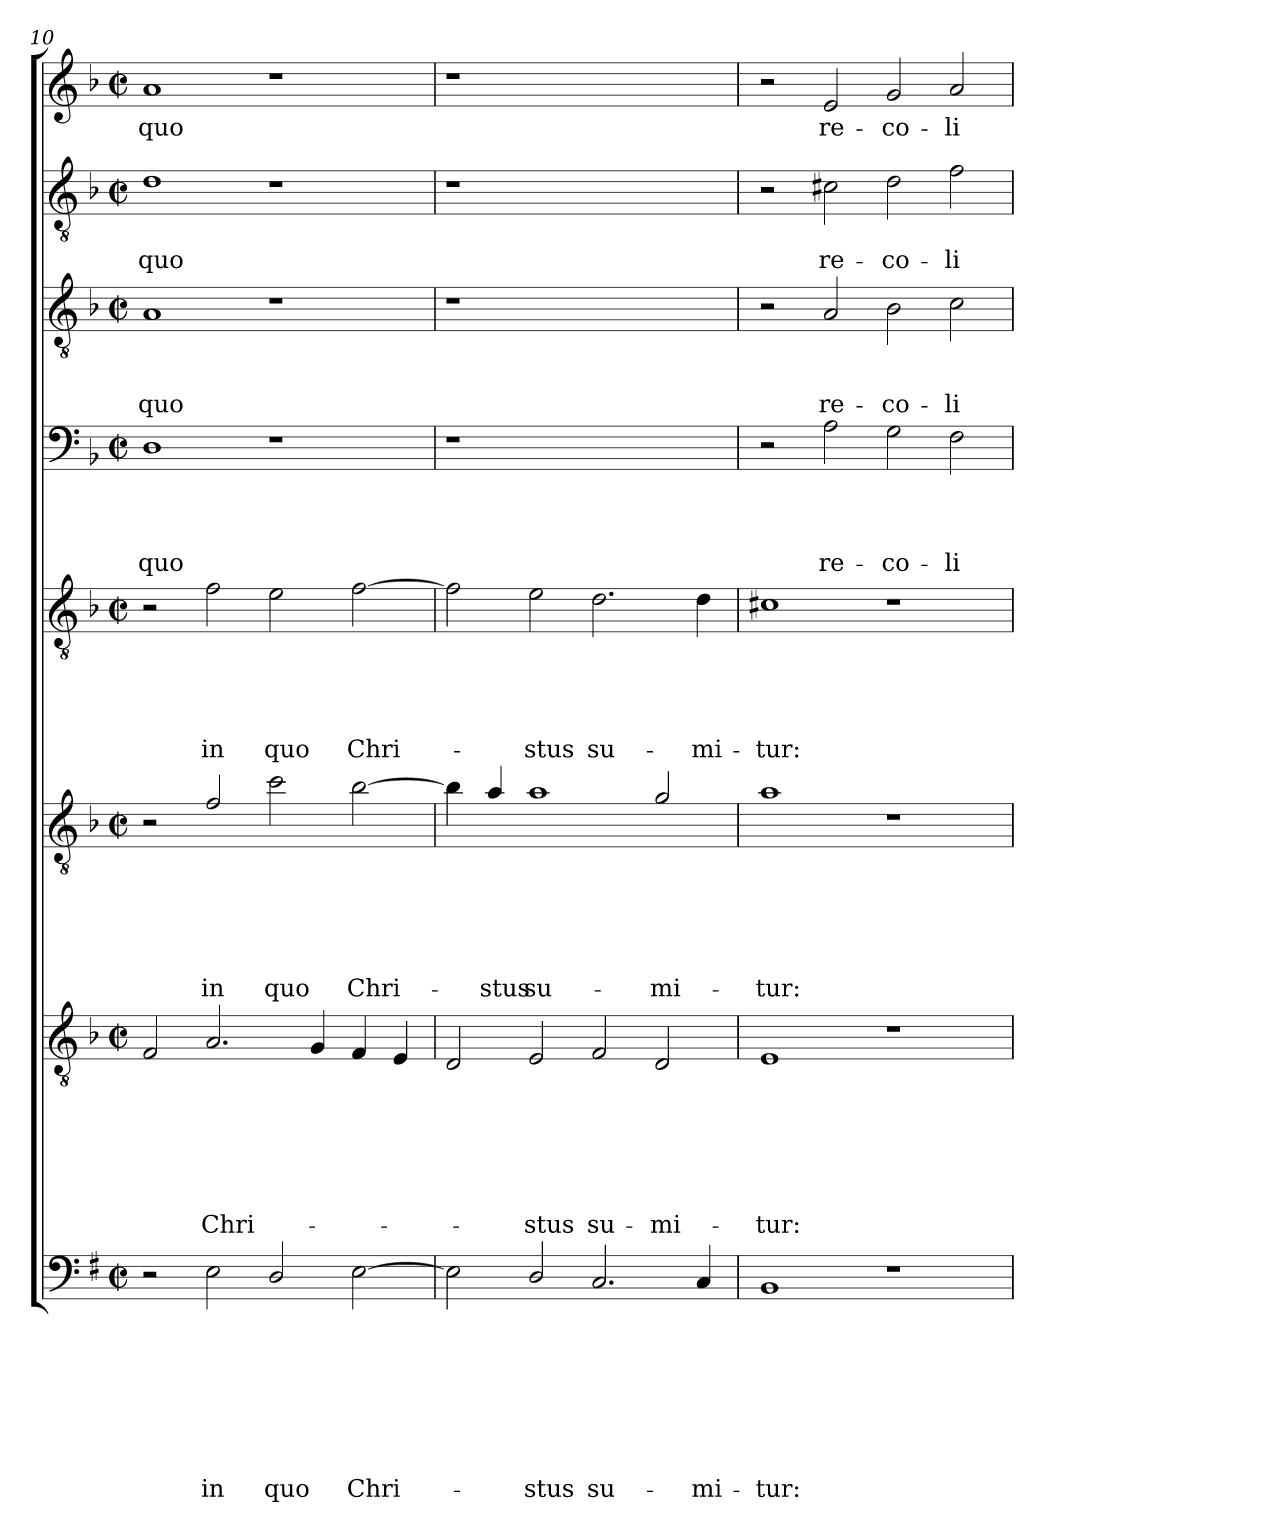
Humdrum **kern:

**kern	**text	**text	**text	**text	**text	**text	**text	**text	**kern	**text	**text	**text	**text	**text	**text	**text	**kern	**text	**text	**text	**text	**text	**text	**kern	**text	**text	**text	**text	**text	**kern	**text	**text	**text	**text	**kern	**text	**text	**text	**kern	**text	**text	**kern	**text
*part8	*part8	*part8	*part8	*part8	*part8	*part8	*part8	*part8	*part7	*part7	*part7	*part7	*part7	*part7	*part7	*part7	*part6	*part6	*part6	*part6	*part6	*part6	*part6	*part5	*part5	*part5	*part5	*part5	*part5	*part4	*part4	*part4	*part4	*part4	*part3	*part3	*part3	*part3	*part2	*part2	*part2	*part1	*part1
*staff8	*staff8	*staff8	*staff8	*staff8	*staff8	*staff8	*staff8	*staff8	*staff7	*staff7	*staff7	*staff7	*staff7	*staff7	*staff7	*staff7	*staff6	*staff6	*staff6	*staff6	*staff6	*staff6	*staff6	*staff5	*staff5	*staff5	*staff5	*staff5	*staff5	*staff4	*staff4	*staff4	*staff4	*staff4	*staff3	*staff3	*staff3	*staff3	*staff2	*staff2	*staff2	*staff1	*staff1
*clefF4	*	*	*	*	*	*	*	*	*clefGv2	*	*	*	*	*	*	*	*clefGv2	*	*	*	*	*	*	*clefGv2	*	*	*	*	*	*clefF4	*	*	*	*	*clefGv2	*	*	*	*clefGv2	*	*	*clefG2	*
*ITrd1c2	*	*	*	*	*	*	*	*	*	*	*	*	*	*	*	*	*ITrd8c14	*	*	*	*	*	*	*	*	*	*	*	*	*	*	*	*	*	*	*	*	*	*	*	*	*	*
*k[b-]	*	*	*	*	*	*	*	*	*k[b-]	*	*	*	*	*	*	*	*k[b-]	*	*	*	*	*	*	*k[b-]	*	*	*	*	*	*k[b-]	*	*	*	*	*k[b-]	*	*	*	*k[b-]	*	*	*k[b-]	*
*d:	*	*	*	*	*	*	*	*	*d:	*	*	*	*	*	*	*	*d:	*	*	*	*	*	*	*d:	*	*	*	*	*	*d:	*	*	*	*	*d:	*	*	*	*d:	*	*	*d:	*
*M2/2	*	*	*	*	*	*	*	*	*M2/2	*	*	*	*	*	*	*	*M2/2	*	*	*	*	*	*	*M2/2	*	*	*	*	*	*M2/2	*	*	*	*	*M2/2	*	*	*	*M2/2	*	*	*M2/2	*
*met(c|)	*	*	*	*	*	*	*	*	*met(c|)	*	*	*	*	*	*	*	*met(c|)	*	*	*	*	*	*	*met(c|)	*	*	*	*	*	*met(c|)	*	*	*	*	*met(c|)	*	*	*	*met(c|)	*	*	*met(c|)	*
=10	=10	=10	=10	=10	=10	=10	=10	=10	=10	=10	=10	=10	=10	=10	=10	=10	=10	=10	=10	=10	=10	=10	=10	=10	=10	=10	=10	=10	=10	=10	=10	=10	=10	=10	=10	=10	=10	=10	=10	=10	=10	=10	=10
!	!	!	!	!	!	!	!	!	!	!	!	!	!	!	!	!	!	!	!	!	!	!	!	!	!	!	!	!	!	!	!	!	!	!LO:LY:b	!	!	!	!LO:LY:b	!	!	!LO:LY:b	!	!LO:LY:b
2r	.	.	.	.	.	.	.	.	2F/	.	.	.	.	.	.	.	2r	.	.	.	.	.	.	2r	.	.	.	.	.	1D	.	.	.	quo	1A	.	.	quo	1d	.	quo	1a	quo
!	!	!	!	!	!	!	!	!LO:LY:b	!	!	!	!	!	!	!	!LO:LY:b	!	!	!	!	!	!	!LO:LY:b	!	!	!	!	!	!LO:LY:b	!	!	!	!	!	!	!	!	!	!	!	!	!	!
2D\	.	.	.	.	.	.	.	in	2.A/	.	.	.	.	.	.	Chri-	2F/	.	.	.	.	.	in	2f\	.	.	.	.	in	.	.	.	.	.	.	.	.	.	.	.	.	.	.
!	!	!	!	!	!	!	!	!LO:LY:b	!	!	!	!	!	!	!	!	!	!	!	!	!	!	!LO:LY:b	!	!	!	!	!	!LO:LY:b	!	!	!	!	!	!	!	!	!	!	!	!	!	!
2C/	.	.	.	.	.	.	.	quo	.	.	.	.	.	.	.	.	2c\	.	.	.	.	.	quo	2e\	.	.	.	.	quo	1r	.	.	.	.	1r	.	.	.	1r	.	.	1r	.
.	.	.	.	.	.	.	.	.	4G/	.	.	.	.	.	.	.	.	.	.	.	.	.	.	.	.	.	.	.	.	.	.	.	.	.	.	.	.	.	.	.	.	.	.
!	!	!	!	!	!	!	!	!LO:LY:b	!	!	!	!	!	!	!	!	!	!	!	!	!	!	!LO:LY:b	!	!	!	!	!	!LO:LY:b	!	!	!	!	!	!	!	!	!	!	!	!	!	!
[2D\	.	.	.	.	.	.	.	Chri-	4F/	.	.	.	.	.	.	.	[2B-\	.	.	.	.	.	Chri-	[2f\	.	.	.	.	Chri-	.	.	.	.	.	.	.	.	.	.	.	.	.	.
.	.	.	.	.	.	.	.	.	4E/	.	.	.	.	.	.	.	.	.	.	.	.	.	.	.	.	.	.	.	.	.	.	.	.	.	.	.	.	.	.	.	.	.	.
=11	=11	=11	=11	=11	=11	=11	=11	=11	=11	=11	=11	=11	=11	=11	=11	=11	=11	=11	=11	=11	=11	=11	=11	=11	=11	=11	=11	=11	=11	=11	=11	=11	=11	=11	=11	=11	=11	=11	=11	=11	=11	=11	=11
2D\]	.	.	.	.	.	.	.	.	2D/	.	.	.	.	.	.	.	4B-\]	.	.	.	.	.	.	2f\]	.	.	.	.	.	1r	.	.	.	.	1r	.	.	.	1r	.	.	1r	.
!	!	!	!	!	!	!	!	!	!	!	!	!	!	!	!	!	!	!	!	!	!	!	!LO:LY:b	!	!	!	!	!	!	!	!	!	!	!	!	!	!	!	!	!	!	!	!
.	.	.	.	.	.	.	.	.	.	.	.	.	.	.	.	.	4A/	.	.	.	.	.	-stus	.	.	.	.	.	.	.	.	.	.	.	.	.	.	.	.	.	.	.	.
!	!	!	!	!	!	!	!	!LO:LY:b	!	!	!	!	!	!	!	!LO:LY:b	!	!	!	!	!	!	!LO:LY:b	!	!	!	!	!	!LO:LY:b	!	!	!	!	!	!	!	!	!	!	!	!	!	!
2C/	.	.	.	.	.	.	.	-stus	2E/	.	.	.	.	.	.	-stus	1A	.	.	.	.	.	su-	2e\	.	.	.	.	-stus	.	.	.	.	.	.	.	.	.	.	.	.	.	.
!	!	!	!	!	!	!	!	!LO:LY:b	!	!	!	!	!	!	!	!LO:LY:b	!	!	!	!	!	!	!	!	!	!	!	!	!LO:LY:b	!	!	!	!	!	!	!	!	!	!	!	!	!	!
2.BB-/	.	.	.	.	.	.	.	su-	2F/	.	.	.	.	.	.	su-	.	.	.	.	.	.	.	2.d\	.	.	.	.	su-	1ryy	.	.	.	.	1ryy	.	.	.	1ryy	.	.	1ryy	.
!	!	!	!	!	!	!	!	!	!	!	!	!	!	!	!	!LO:LY:b	!	!	!	!	!	!	!LO:LY:b	!	!	!	!	!	!	!	!	!	!	!	!	!	!	!	!	!	!	!	!
.	.	.	.	.	.	.	.	.	2D/	.	.	.	.	.	.	-mi-	2G/	.	.	.	.	.	-mi-	.	.	.	.	.	.	.	.	.	.	.	.	.	.	.	.	.	.	.	.
!	!	!	!	!	!	!	!	!LO:LY:b	!	!	!	!	!	!	!	!	!	!	!	!	!	!	!	!	!	!	!	!	!LO:LY:b	!	!	!	!	!	!	!	!	!	!	!	!	!	!
4BB-/	.	.	.	.	.	.	.	-mi-	.	.	.	.	.	.	.	.	.	.	.	.	.	.	.	4d\	.	.	.	.	-mi-	.	.	.	.	.	.	.	.	.	.	.	.	.	.
=12	=12	=12	=12	=12	=12	=12	=12	=12	=12	=12	=12	=12	=12	=12	=12	=12	=12	=12	=12	=12	=12	=12	=12	=12	=12	=12	=12	=12	=12	=12	=12	=12	=12	=12	=12	=12	=12	=12	=12	=12	=12	=12	=12
!	!	!	!	!	!	!	!	!LO:LY:b	!	!	!	!	!	!	!	!LO:LY:b	!	!	!	!	!	!	!LO:LY:b	!	!	!	!	!	!LO:LY:b	!	!	!	!	!	!	!	!	!	!	!	!	!	!
1AA	.	.	.	.	.	.	.	-tur:	1E	.	.	.	.	.	.	-tur:	1A	.	.	.	.	.	-tur:	1c#X	.	.	.	.	-tur:	2r	.	.	.	.	2r	.	.	.	2r	.	.	2r	.
!	!	!	!	!	!	!	!	!	!	!	!	!	!	!	!	!	!	!	!	!	!	!	!	!	!	!	!	!	!	!	!	!	!	!LO:LY:b	!	!	!	!LO:LY:b	!	!	!LO:LY:b	!	!LO:LY:b
.	.	.	.	.	.	.	.	.	.	.	.	.	.	.	.	.	.	.	.	.	.	.	.	.	.	.	.	.	.	2A\	.	.	.	re-	2A/	.	.	re-	2c#X\	.	re-	2e/	re-
!	!	!	!	!	!	!	!	!	!	!	!	!	!	!	!	!	!	!	!	!	!	!	!	!	!	!	!	!	!	!	!	!	!	!LO:LY:b	!	!	!	!LO:LY:b	!	!	!LO:LY:b	!	!LO:LY:b
1r	.	.	.	.	.	.	.	.	1r	.	.	.	.	.	.	.	1r	.	.	.	.	.	.	1r	.	.	.	.	.	2G\	.	.	.	-co-	2B-\	.	.	-co-	2d\	.	-co-	2g/	-co-
!	!	!	!	!	!	!	!	!	!	!	!	!	!	!	!	!	!	!	!	!	!	!	!	!	!	!	!	!	!	!	!	!	!	!LO:LY:b	!	!	!	!LO:LY:b	!	!	!LO:LY:b	!	!LO:LY:b
.	.	.	.	.	.	.	.	.	.	.	.	.	.	.	.	.	.	.	.	.	.	.	.	.	.	.	.	.	.	2F\	.	.	.	-li-	2c\	.	.	-li-	2f\	.	-li-	2a/	-li-
=	=	=	=	=	=	=	=	=	=	=	=	=	=	=	=	=	=	=	=	=	=	=	=	=	=	=	=	=	=	=	=	=	=	=	=	=	=	=	=	=	=	=	=
*-	*-	*-	*-	*-	*-	*-	*-	*-	*-	*-	*-	*-	*-	*-	*-	*-	*-	*-	*-	*-	*-	*-	*-	*-	*-	*-	*-	*-	*-	*-	*-	*-	*-	*-	*-	*-	*-	*-	*-	*-	*-	*-	*-
